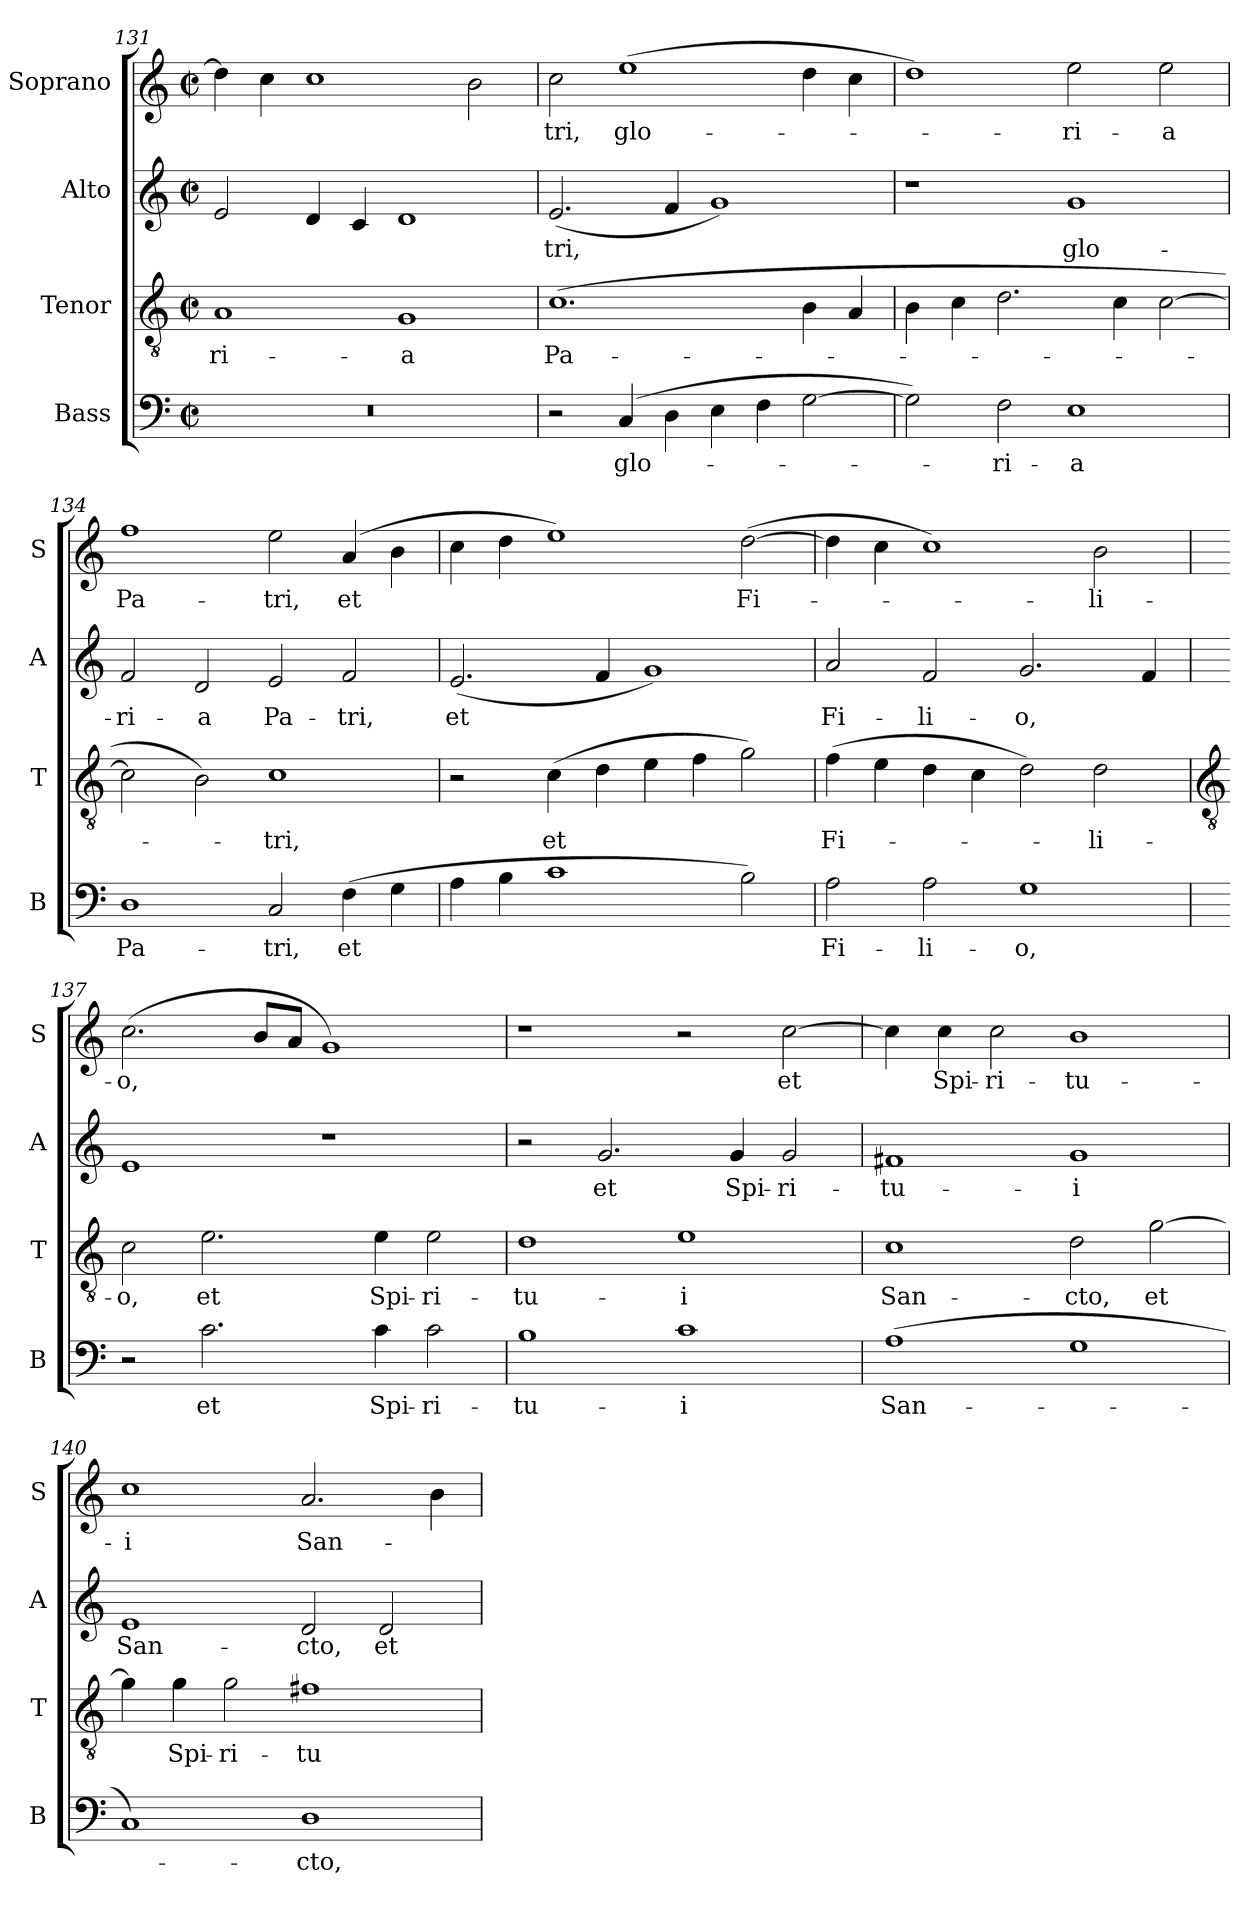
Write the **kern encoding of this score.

**kern	**text	**kern	**text	**kern	**text	**kern	**text
*part4	*part4	*part3	*part3	*part2	*part2	*part1	*part1
*staff4	*staff4	*staff3	*staff3	*staff2	*staff2	*staff1	*staff1
*I"Bass	*	*I"Tenor	*	*I"Alto	*	*I"Soprano	*
*I'B	*	*I'T	*	*I'A	*	*I'S	*
!!LO:LB:g=z
*clefF4	*	*clefGv2	*	*clefG2	*	*clefG2	*
*k[]	*	*k[]	*	*k[]	*	*k[]	*
*C:	*	*C:	*	*C:	*	*C:	*
*M4/2	*	*M4/2	*	*M4/2	*	*M4/2	*
*met(c|)	*	*met(c|)	*	*met(c|)	*	*met(c|)	*
=131	=131	=131	=131	=131	=131	=131	=131
!	!	!	!LO:LY:b	!	!	!	!
0r	.	1A	-ri-	2e	.	4dd]	.
.	.	.	.	.	.	4cc	.
.	.	.	.	4d	.	1cc	.
.	.	.	.	4c	.	.	.
!	!	!	!LO:LY:b	!	!	!	!
.	.	1G	-a	1d	.	.	.
.	.	.	.	.	.	2b	.
=132	=132	=132	=132	=132	=132	=132	=132
!	!	!	!LO:LY:b	!	!LO:LY:b	!	!LO:LY:b
2r	.	(>1.c	Pa-	(<2.e	tri,	2cc	tri,
!	!LO:LY:b	!	!	!	!	!	!LO:LY:b
(>4C	glo-	.	.	.	.	(>1ee	glo-
4D	.	.	.	4f	.	.	.
4E	.	.	.	1g)	.	.	.
4F	.	.	.	.	.	.	.
[2G	.	4B	.	.	.	4dd	.
.	.	4A	.	.	.	4cc	.
=133	=133	=133	=133	=133	=133	=133	=133
2G])	.	4B	.	1r	.	1dd)	.
.	.	4c	.	.	.	.	.
!	!LO:LY:b	!	!	!	!	!	!
2F	ri-	2.d	.	.	.	.	.
!	!LO:LY:b	!	!	!	!LO:LY:b	!	!LO:LY:b
1E	-a	.	.	1g	glo-	2ee	ri-
.	.	4c	.	.	.	.	.
!	!	!	!	!	!	!	!LO:LY:b
.	.	[2c	.	.	.	2ee	-a
=134	=134	=134	=134	=134	=134	=134	=134
!	!LO:LY:b	!	!	!	!LO:LY:b	!	!LO:LY:b
1D	Pa-	2c]	.	2f	-ri-	1ff	Pa-
!	!	!	!	!	!LO:LY:b	!	!
.	.	2B)	.	2d	-a	.	.
!	!LO:LY:b	!	!LO:LY:b	!	!LO:LY:b	!	!LO:LY:b
2C	-tri,	1c	tri,	2e	Pa-	2ee	-tri,
!	!LO:LY:b	!	!	!	!LO:LY:b	!	!LO:LY:b
(>4F	et	.	.	2f	-tri,	(>4a	et
4G	.	.	.	.	.	4b	.
=135	=135	=135	=135	=135	=135	=135	=135
!	!	!	!	!	!LO:LY:b	!	!
4A	.	2r	.	(<2.e	et	4cc	.
4B	.	.	.	.	.	4dd	.
!	!	!	!LO:LY:b	!	!	!	!
1c	.	(>4c	et	.	.	1ee)	.
.	.	4d	.	4f	.	.	.
.	.	4e	.	1g)	.	.	.
.	.	4f	.	.	.	.	.
!	!	!	!	!	!	!	!LO:LY:b
2B)	.	2g)	.	.	.	(>[2dd	Fi-
=136	=136	=136	=136	=136	=136	=136	=136
!	!LO:LY:b	!	!LO:LY:b	!	!LO:LY:b	!	!
2A	Fi-	(>4f	Fi-	2a	Fi-	4dd]	.
.	.	4e	.	.	.	4cc	.
!	!LO:LY:b	!	!	!	!LO:LY:b	!	!
2A	-li-	4d	.	2f	-li-	1cc)	.
.	.	4c	.	.	.	.	.
!	!LO:LY:b	!	!	!	!LO:LY:b	!	!
1G	-o,	2d)	.	2.g	-o,	.	.
!	!	!	!LO:LY:b	!	!	!	!LO:LY:b
.	.	2d	li-	.	.	2b	li-
.	.	.	.	4f	.	.	.
!!LO:LB:g=z
=137	=137	=137	=137	=137	=137	=137	=137
*	*	*clefGv2	*	*	*	*	*
!	!	!	!LO:LY:b	!	!	!	!LO:LY:b
2r	.	2c	-o,	1e	.	(<2.cc	-o,
!	!LO:LY:b	!	!LO:LY:b	!	!	!	!
2.c	et	2.e	et	.	.	.	.
.	.	.	.	.	.	8bL	.
.	.	.	.	.	.	8aJ	.
.	.	.	.	1r	.	1g)	.
!	!LO:LY:b	!	!LO:LY:b	!	!	!	!
4c	Spi-	4e	Spi-	.	.	.	.
!	!LO:LY:b	!	!LO:LY:b	!	!	!	!
2c	-ri-	2e	-ri-	.	.	.	.
=138	=138	=138	=138	=138	=138	=138	=138
!	!LO:LY:b	!	!LO:LY:b	!	!	!	!
1B	-tu-	1d	-tu-	2r	.	1r	.
!	!	!	!	!	!LO:LY:b	!	!
.	.	.	.	2.g	et	.	.
!	!LO:LY:b	!	!LO:LY:b	!	!	!	!
1c	-i	1e	-i	.	.	2r	.
!	!	!	!	!	!LO:LY:b	!	!
.	.	.	.	4g	Spi-	.	.
!	!	!	!	!	!LO:LY:b	!	!LO:LY:b
.	.	.	.	2g	-ri-	[2cc	et
=139	=139	=139	=139	=139	=139	=139	=139
!	!LO:LY:b	!	!LO:LY:b	!	!LO:LY:b	!	!
(<1A	San-	1c	San-	1f#X	-tu-	4cc]	.
!	!	!	!	!	!	!	!LO:LY:b
.	.	.	.	.	.	4cc	Spi-
!	!	!	!	!	!	!	!LO:LY:b
.	.	.	.	.	.	2cc	-ri-
!	!	!	!LO:LY:b	!	!LO:LY:b	!	!LO:LY:b
1G	.	2d	-cto,	1g	-i	1b	-tu-
!	!	!	!LO:LY:b	!	!	!	!
.	.	[2g	et	.	.	.	.
=140	=140	=140	=140	=140	=140	=140	=140
!	!	!	!	!	!LO:LY:b	!	!LO:LY:b
1C)	.	4g]	.	1e	San-	1cc	-i
!	!	!	!LO:LY:b	!	!	!	!
.	.	4g	Spi-	.	.	.	.
!	!	!	!LO:LY:b	!	!	!	!
.	.	2g	-ri-	.	.	.	.
!	!LO:LY:b	!	!LO:LY:b	!	!LO:LY:b	!	!LO:LY:b
1D	cto,	1f#X	-tu-	2d	-cto,	2.a	San-
!	!	!	!	!	!LO:LY:b	!	!
.	.	.	.	2d	et	.	.
.	.	.	.	.	.	4b	.
=	=	=	=	=	=	=	=
*-	*-	*-	*-	*-	*-	*-	*-
